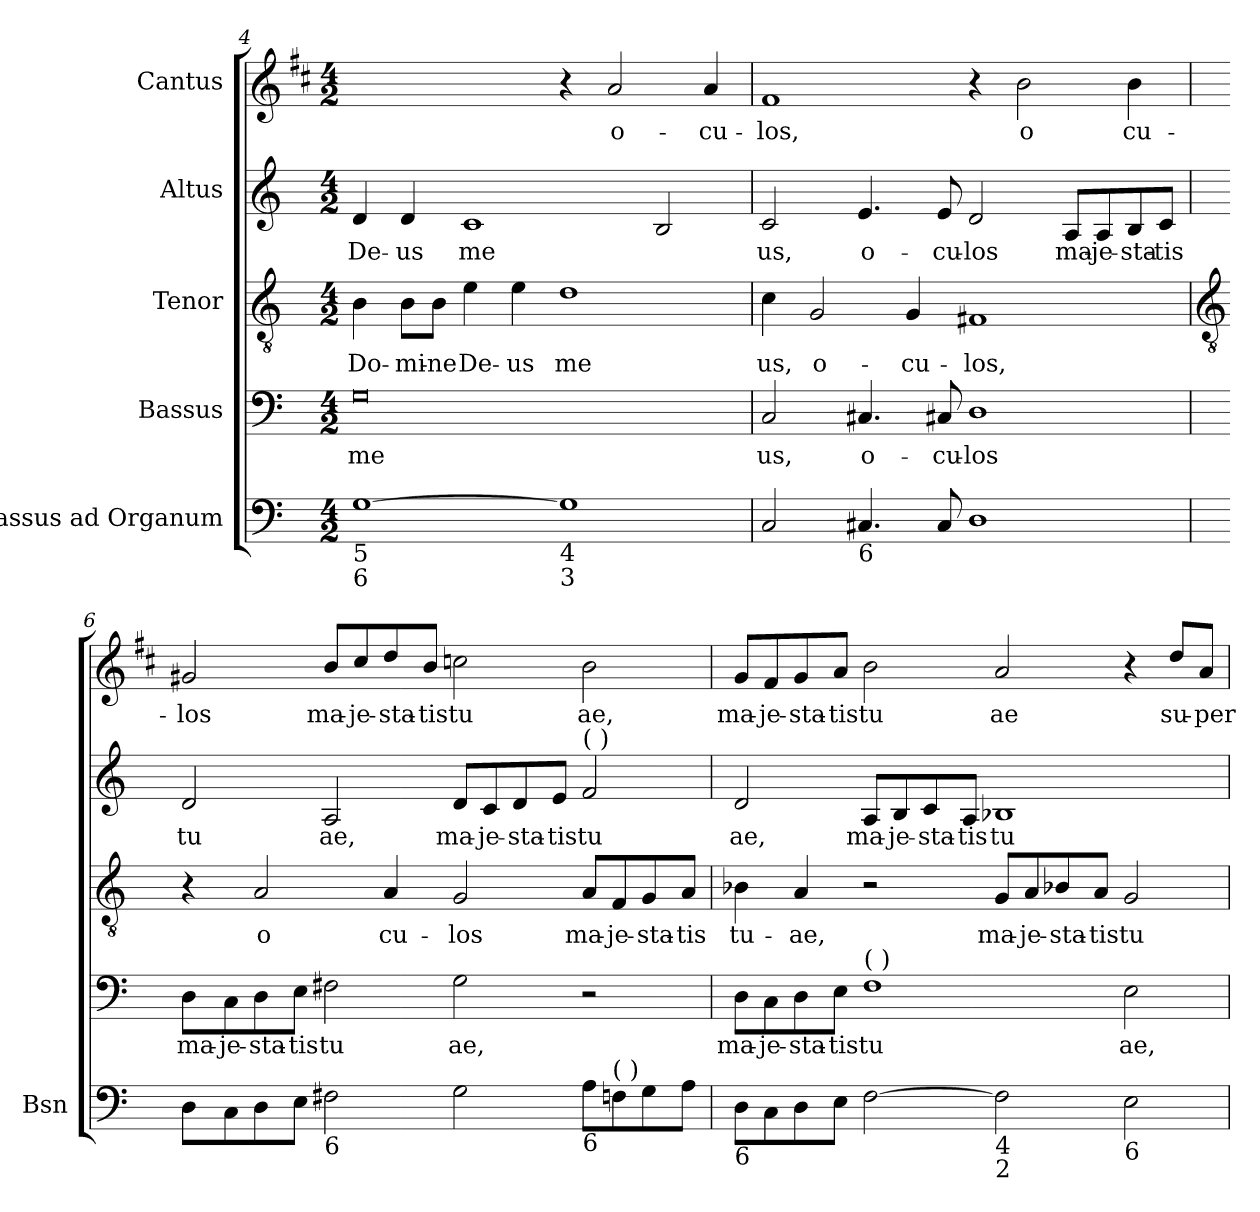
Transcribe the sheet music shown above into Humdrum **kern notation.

**kern	**kern	**text	**kern	**text	**kern	**text	**kern	**text
*part5	*part4	*part4	*part3	*part3	*part2	*part2	*part1	*part1
*staff5	*staff4	*staff4	*staff3	*staff3	*staff2	*staff2	*staff1	*staff1
*I"Bassus ad Organum	*I"Bassus	*	*I"Tenor	*	*I"Altus	*	*I"Cantus	*
*I'Bsn	*	*	*	*	*	*	*	*
*clefF4	*clefF4	*	*clefGv2	*	*clefG2	*	*clefG2	*
*	*	*	*	*	*	*	*ITrd1c2	*
*k[]	*k[]	*	*k[]	*	*k[]	*	*k[]	*
*C:	*C:	*	*C:	*	*C:	*	*C:	*
*M4/2	*M4/2	*	*M4/2	*	*M4/2	*	*M4/2	*
=4	=4	=4	=4	=4	=4	=4	=4	=4
!LO:TX:b:t=5	!	!	!	!	!	!	!	!
!LO:TX:b:t=6	!	!	!	!	!	!	!	!
!	!	!LO:LY:b	!	!LO:LY:b	!	!LO:LY:b	!	!
[1G	0G	me	4B	Do-	4d	De-	2.gyy_	.
!	!	!	!	!LO:LY:b	!	!LO:LY:b	!	!
.	.	.	8B\L	-mi-	4d	-us	.	.
!	!	!	!	!LO:LY:b	!	!	!	!
.	.	.	8B\J	-ne	.	.	.	.
!	!	!	!	!LO:LY:b	!	!LO:LY:b	!	!
.	.	.	4e	De-	1c	me	.	.
!	!	!	!	!LO:LY:b	!	!	!	!
.	.	.	4e	-us	.	.	4gyy]	.
!LO:TX:b:t=4	!	!	!	!	!	!	!	!
!LO:TX:b:t=3	!	!	!	!	!	!	!	!
!	!	!	!	!LO:LY:b	!	!	!	!
1G]	.	.	1d	me	.	.	4r	.
!	!	!	!	!	!	!	!	!LO:LY:b
.	.	.	.	.	.	.	2g	o-
.	.	.	.	.	2B	.	.	.
!	!	!	!	!	!	!	!	!LO:LY:b
.	.	.	.	.	.	.	4g	-cu-
=5	=5	=5	=5	=5	=5	=5	=5	=5
!	!	!LO:LY:b	!	!LO:LY:b	!	!LO:LY:b	!	!LO:LY:b
2C	2C	us,	4c	us,	2c	us,	1e	-los,
!	!	!	!	!LO:LY:b	!	!	!	!
.	.	.	2G	o-	.	.	.	.
!LO:TX:b:t=6	!	!	!	!	!	!	!	!
!	!	!LO:LY:b	!	!	!	!LO:LY:b	!	!
4.C#X	4.C#X	o-	.	.	4.e	o-	.	.
!	!	!	!	!LO:LY:b	!	!	!	!
.	.	.	4G	-cu-	.	.	.	.
!	!	!LO:LY:b	!	!	!	!LO:LY:b	!	!
8C#	8C#X	-cu-	.	.	8e	-cu-	.	.
!	!	!LO:LY:b	!	!LO:LY:b	!	!LO:LY:b	!	!
1D	1D	-los	1F#X	-los,	2d	-los	4r	.
!	!	!	!	!	!	!	!	!LO:LY:b
.	.	.	.	.	.	.	2a	o
!	!	!	!	!	!	!LO:LY:b	!	!
.	.	.	.	.	8A/L	ma-	.	.
!	!	!	!	!	!	!LO:LY:b	!	!
.	.	.	.	.	8A/	-je-	.	.
!	!	!	!	!	!	!LO:LY:b	!	!LO:LY:b
.	.	.	.	.	8B/	-sta-	4a	cu-
!	!	!	!	!	!	!LO:LY:b	!	!
.	.	.	.	.	8c/J	-tis	.	.
!!LO:LB:g=z
=6	=6	=6	=6	=6	=6	=6	=6	=6
*	*	*	*clefGv2	*	*	*	*	*
!	!	!LO:LY:b	!	!	!	!LO:LY:b	!	!LO:LY:b
8DL	8D\L	ma-	4r	.	2d	tu	2f#X	-los
!	!	!LO:LY:b	!	!	!	!	!	!
8C	8C\	-je-	.	.	.	.	.	.
!	!	!LO:LY:b	!	!LO:LY:b	!	!	!	!
8D	8D\	-sta-	2A	o	.	.	.	.
!	!	!LO:LY:b	!	!	!	!	!	!
8EJ	8E\J	-tis	.	.	.	.	.	.
!LO:TX:b:t=6	!	!	!	!	!	!	!	!
!	!	!LO:LY:b	!	!	!	!LO:LY:b	!	!LO:LY:b
2F#X	2F#X	tu	.	.	2A	ae,	8a/L	ma-
!	!	!	!	!	!	!	!	!LO:LY:b
.	.	.	.	.	.	.	8b/	-je-
!	!	!	!	!LO:LY:b	!	!	!	!LO:LY:b
.	.	.	4A	cu-	.	.	8cc/	-sta-
!	!	!	!	!	!	!	!	!LO:LY:b
.	.	.	.	.	.	.	8a/J	-tis
!	!	!LO:LY:b	!	!LO:LY:b	!	!LO:LY:b	!	!LO:LY:b
2G	2G	ae,	2G	-los	8d/L	ma-	2b-X	tu
!	!	!	!	!	!	!LO:LY:b	!	!
.	.	.	.	.	8c/	-je-	.	.
!	!	!	!	!	!	!LO:LY:b	!	!
.	.	.	.	.	8d/	-sta-	.	.
!	!	!	!	!	!	!LO:LY:b	!	!
.	.	.	.	.	8e/J	-tis	.	.
!	!	!	!	!	!LO:TX:a:t=(  )	!	!	!
!LO:TX:b:t=6	!	!	!	!	!	!	!	!
!	!	!	!	!LO:LY:b	!	!LO:LY:b	!	!LO:LY:b
8AL	2r	.	8A/L	ma-	2f	tu	2a	ae,
!LO:TX:a:t=(  )	!	!	!	!	!	!	!	!
!	!	!	!	!LO:LY:b	!	!	!	!
8F	.	.	8F/	-je-	.	.	.	.
!	!	!	!	!LO:LY:b	!	!	!	!
8G	.	.	8G/	-sta-	.	.	.	.
!	!	!	!	!LO:LY:b	!	!	!	!
8AJ	.	.	8A/J	-tis	.	.	.	.
=7	=7	=7	=7	=7	=7	=7	=7	=7
!LO:TX:b:t=6	!	!	!	!	!	!	!	!
!	!	!LO:LY:b	!	!LO:LY:b	!	!LO:LY:b	!	!LO:LY:b
8DL	8D\L	ma-	4B-X	tu-	2d	ae,	8f/L	ma-
!	!	!LO:LY:b	!	!	!	!	!	!LO:LY:b
8C	8C\	-je-	.	.	.	.	8e/	-je-
!	!	!LO:LY:b	!	!LO:LY:b	!	!	!	!LO:LY:b
8D	8D\	-sta-	4A	-ae,	.	.	8f/	-sta-
!	!	!LO:LY:b	!	!	!	!	!	!LO:LY:b
8EJ	8E\J	-tis	.	.	.	.	8g/J	-tis
!	!LO:TX:a:t=(  )	!	!	!	!	!	!	!
!	!	!LO:LY:b	!	!	!	!LO:LY:b	!	!LO:LY:b
[2F	1F	tu	2r	.	8A/L	ma-	2a	tu
!	!	!	!	!	!	!LO:LY:b	!	!
.	.	.	.	.	8B/	-je-	.	.
!	!	!	!	!	!	!LO:LY:b	!	!
.	.	.	.	.	8c/	-sta-	.	.
!	!	!	!	!	!	!LO:LY:b	!	!
.	.	.	.	.	8A/J	-tis	.	.
!LO:TX:b:t=4\n2	!	!	!	!	!	!	!	!
!	!	!	!	!LO:LY:b	!	!LO:LY:b	!	!LO:LY:b
2F]	.	.	8G/L	ma-	1B-X	tu	2g	ae
!	!	!	!	!LO:LY:b	!	!	!	!
.	.	.	8A/	-je-	.	.	.	.
!	!	!	!	!LO:LY:b	!	!	!	!
.	.	.	8B-X/	-sta-	.	.	.	.
!	!	!	!	!LO:LY:b	!	!	!	!
.	.	.	8A/J	-tis	.	.	.	.
!LO:TX:b:t=6	!	!	!	!	!	!	!	!
!	!	!LO:LY:b	!	!LO:LY:b	!	!	!	!
2E	2E	ae,	2G	tu	.	.	4r	.
!	!	!	!	!	!	!	!	!LO:LY:b
.	.	.	.	.	.	.	8cc/L	su-
!	!	!	!	!	!	!	!	!LO:LY:b
.	.	.	.	.	.	.	8g/J	-per
=	=	=	=	=	=	=	=	=
*-	*-	*-	*-	*-	*-	*-	*-	*-
